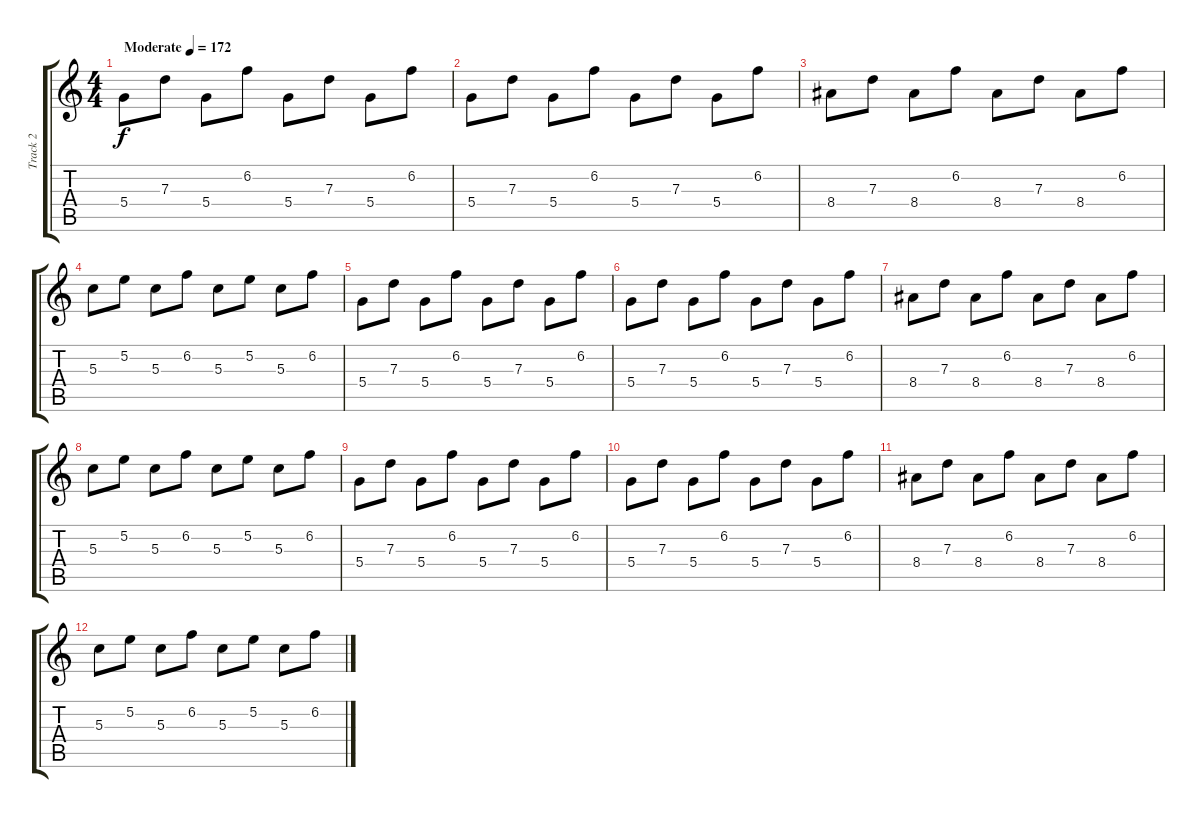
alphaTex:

\track ("Track 2" "Track 2") {instrument overdrivenguitar}
\staff {score tabs}
\tuning (E4 B3 G3 D3 A2 D2) {hide}
\ts (4 4)
\tempo (172 "Moderate")
\clef g2
\ks c
5.4.8{dy f instrument overdrivenguitar} 7.3.8 5.4.8 6.2.8 5.4.8 7.3.8 5.4.8 6.2.8 |
5.4.8 7.3.8 5.4.8 6.2.8 5.4.8 7.3.8 5.4.8 6.2.8 |
8.4.8 7.3.8 8.4.8 6.2.8 8.4.8 7.3.8 8.4.8 6.2.8 |
5.3.8 5.2.8 5.3.8 6.2.8 5.3.8 5.2.8 5.3.8 6.2.8 |
5.4.8 7.3.8 5.4.8 6.2.8 5.4.8 7.3.8 5.4.8 6.2.8 |
5.4.8 7.3.8 5.4.8 6.2.8 5.4.8 7.3.8 5.4.8 6.2.8 |
8.4.8 7.3.8 8.4.8 6.2.8 8.4.8 7.3.8 8.4.8 6.2.8 |
5.3.8 5.2.8 5.3.8 6.2.8 5.3.8 5.2.8 5.3.8 6.2.8 |
5.4.8 7.3.8 5.4.8 6.2.8 5.4.8 7.3.8 5.4.8 6.2.8 |
5.4.8 7.3.8 5.4.8 6.2.8 5.4.8 7.3.8 5.4.8 6.2.8 |
8.4.8 7.3.8 8.4.8 6.2.8 8.4.8 7.3.8 8.4.8 6.2.8 |
5.3.8 5.2.8 5.3.8 6.2.8 5.3.8 5.2.8 5.3.8 6.2.8
